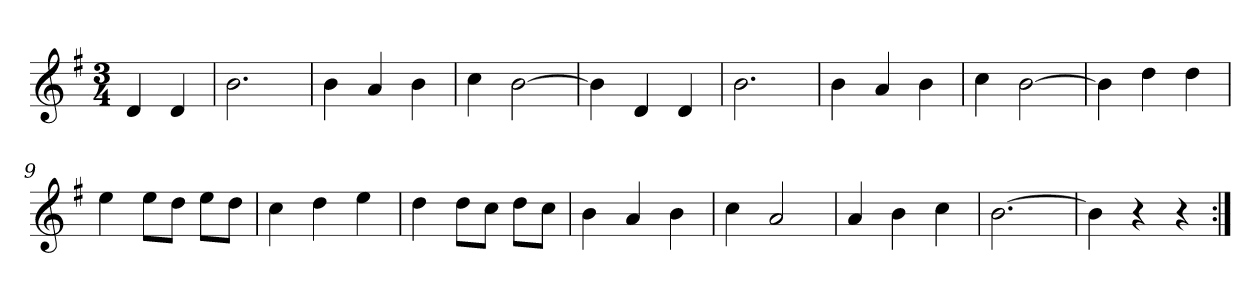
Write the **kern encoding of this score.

**kern
*part1
*staff1
*clefG2
*k[f#]
*G:
*M3/4
*MM60
=
4d
4d
=1
2.b
=2
4b
4a
4b
=3
4cc
[2b
=4
4b]
4d
4d
=5
2.b
=6
4b
4a
4b
=7
4cc
[2b
=8
4b]
4dd
4dd
=9
4ee
8ee\L
8dd\J
8ee\L
8dd\J
=10
4cc
4dd
4ee
=11
4dd
8dd\L
8cc\J
8dd\L
8cc\J
=12
4b
4a
4b
=13
4cc
2a
=14
4a
4b
4cc
=15
[2.b
=16
4b]
4r
4r
=:|!
*-
